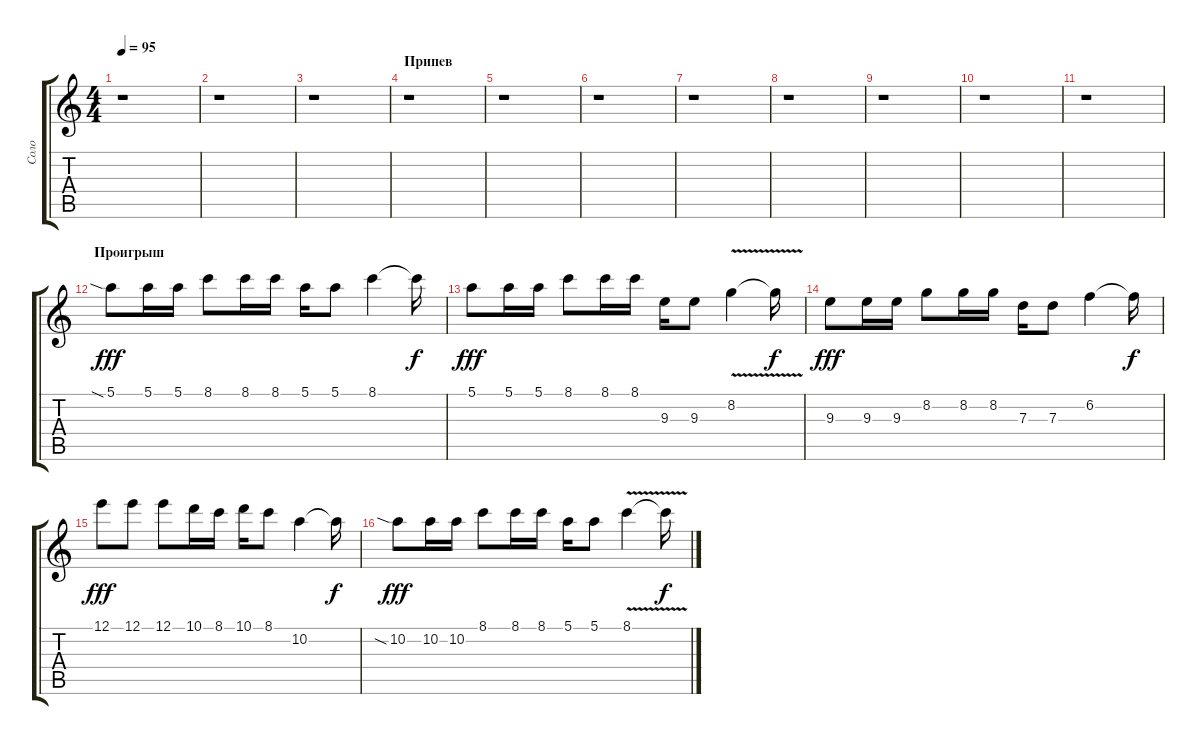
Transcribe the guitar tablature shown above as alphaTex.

\track ("Соло" "Соло") {instrument overdrivenguitar}
\staff {score tabs}
\tuning (E4 B3 G3 D3 A2 E2) {hide}
\ts (4 4)
\tempo 95
\clef g2
\ks c
r.1{dy f} |
r.1 |
r.1 |
\section ("" "Припев")
r.1 |
r.1 |
r.1 |
r.1 |
r.1 |
r.1 |
r.1 |
r.1 |
\section ("" "Проигрыш")
5.1{sia}.8{dy fff} 5.1.16 5.1.16 8.1.8 8.1.16 8.1.16 5.1.16 5.1.8 8.1.4 8.1{t}.16{dy f} |
5.1.8{dy fff} 5.1.16 5.1.16 8.1.8 8.1.16 8.1.16 9.3.16 9.3.8 8.2{v}.4 8.2{t}.16{dy f} |
9.3.8{dy fff} 9.3.16 9.3.16 8.2.8 8.2.16 8.2.16 7.3.16 7.3.8 6.2.4 6.2{t}.16{dy f} |
12.1.8{dy fff} 12.1.8 12.1.8 10.1.16 8.1.16 10.1.16 8.1.8 10.2.4 10.2{t}.16{dy f} |
10.2{sia}.8{dy fff} 10.2.16 10.2.16 8.1.8 8.1.16 8.1.16 5.1.16 5.1.8 8.1{v}.4 8.1{t}.16{dy f}
